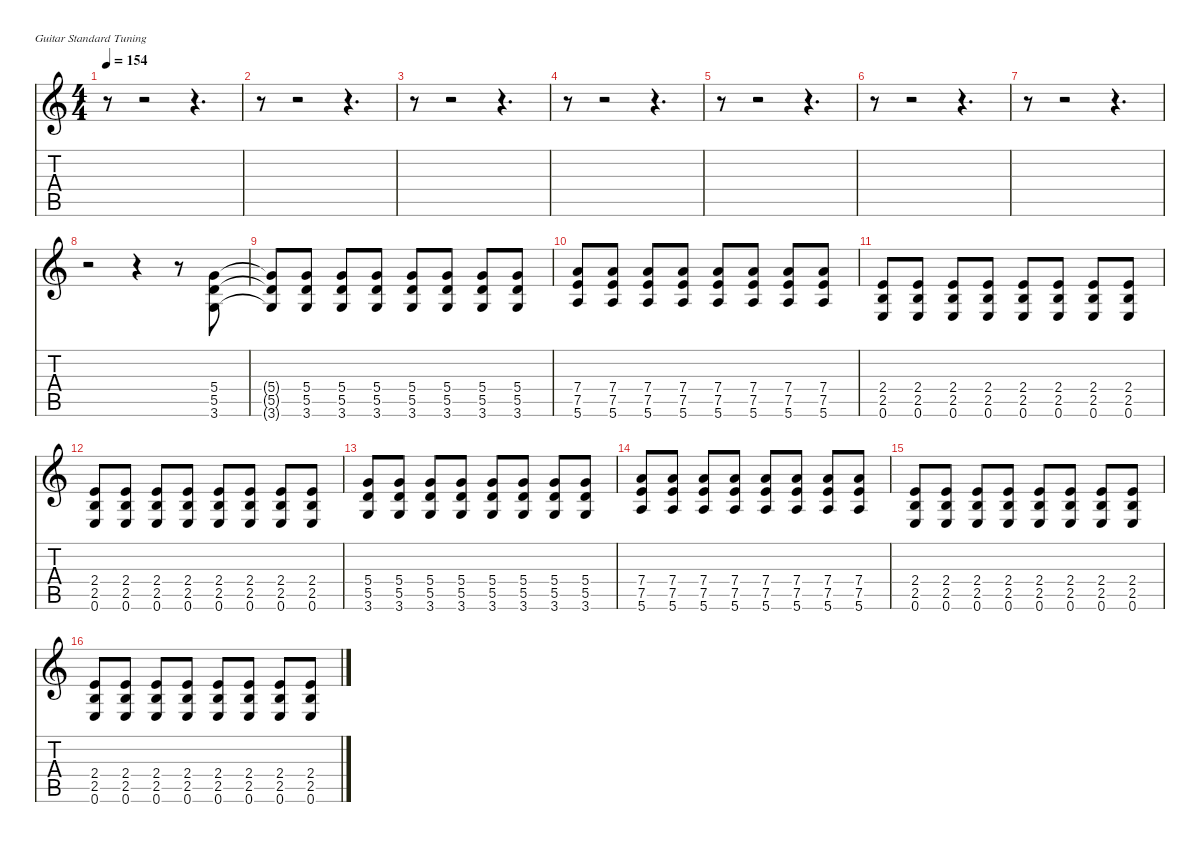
\defaultSystemsLayout 4
\hideDynamics
\bracketExtendMode nobrackets
\singleTrackTrackNamePolicy hidden
\multiTrackTrackNamePolicy hidden
\firstSystemTrackNameMode fullname
\firstSystemTrackNameOrientation horizontal
\otherSystemsTrackNameOrientation horizontal
\track ("Guitar 2" "dist.guit.") {instrument distortionguitar}
\staff {score tabs}
\tuning (E4 B3 G3 D3 A2 E2)
\ts (4 4)
\tempo 154
\clef g2
\ks c
r.8{dy f beam Down} r.2{beam Down} r.4{d beam Down} |
r.8{beam Down} r.2{beam Down} r.4{d beam Down} |
r.8{beam Down} r.2{beam Down} r.4{d beam Down} |
r.8{beam Down} r.2{beam Down} r.4{d beam Down} |
r.8{beam Down} r.2{beam Down} r.4{d beam Down} |
r.8{beam Down} r.2{beam Down} r.4{d beam Down} |
r.8{beam Down} r.2{beam Down} r.4{d beam Down} |
r.2{beam Down} r.4{beam Down} r.8{beam Down} (5.4 5.5 3.6).8{beam Up} |
(5.4{t} 5.5{t} 3.6{t}).8{beam Up} (5.4 5.5 3.6).8{beam Up} (5.4 5.5 3.6).8{beam Up} (5.4 5.5 3.6).8{beam Up} (5.4 5.5 3.6).8{beam Up} (5.4 5.5 3.6).8{beam Up} (5.4 5.5 3.6).8{beam Up} (5.4 5.5 3.6).8{beam Up} |
(7.4 7.5 5.6).8{beam Up} (7.4 7.5 5.6).8{beam Up} (7.4 7.5 5.6).8{beam Up} (7.4 7.5 5.6).8{beam Up} (7.4 7.5 5.6).8{beam Up} (7.4 7.5 5.6).8{beam Up} (7.4 7.5 5.6).8{beam Up} (7.4 7.5 5.6).8{beam Up} |
(2.4 2.5 0.6).8{beam Up} (2.4 2.5 0.6).8{beam Up} (2.4 2.5 0.6).8{beam Up} (2.4 2.5 0.6).8{beam Up} (2.4 2.5 0.6).8{beam Up} (2.4 2.5 0.6).8{beam Up} (2.4 2.5 0.6).8{beam Up} (2.4 2.5 0.6).8{beam Up} |
(2.4 2.5 0.6).8{beam Up} (2.4 2.5 0.6).8{beam Up} (2.4 2.5 0.6).8{beam Up} (2.4 2.5 0.6).8{beam Up} (2.4 2.5 0.6).8{beam Up} (2.4 2.5 0.6).8{beam Up} (2.4 2.5 0.6).8{beam Up} (2.4 2.5 0.6).8{beam Up} |
(5.4 5.5 3.6).8{beam Up} (5.4 5.5 3.6).8{beam Up} (5.4 5.5 3.6).8{beam Up} (5.4 5.5 3.6).8{beam Up} (5.4 5.5 3.6).8{beam Up} (5.4 5.5 3.6).8{beam Up} (5.4 5.5 3.6).8{beam Up} (5.4 5.5 3.6).8{beam Up} |
(7.4 7.5 5.6).8{beam Up} (7.4 7.5 5.6).8{beam Up} (7.4 7.5 5.6).8{beam Up} (7.4 7.5 5.6).8{beam Up} (7.4 7.5 5.6).8{beam Up} (7.4 7.5 5.6).8{beam Up} (7.4 7.5 5.6).8{beam Up} (7.4 7.5 5.6).8{beam Up} |
(2.4 2.5 0.6).8{beam Up} (2.4 2.5 0.6).8{beam Up} (2.4 2.5 0.6).8{beam Up} (2.4 2.5 0.6).8{beam Up} (2.4 2.5 0.6).8{beam Up} (2.4 2.5 0.6).8{beam Up} (2.4 2.5 0.6).8{beam Up} (2.4 2.5 0.6).8{beam Up} |
(2.4 2.5 0.6).8{beam Up} (2.4 2.5 0.6).8{beam Up} (2.4 2.5 0.6).8{beam Up} (2.4 2.5 0.6).8{beam Up} (2.4 2.5 0.6).8{beam Up} (2.4 2.5 0.6).8{beam Up} (2.4 2.5 0.6).8{beam Up} (2.4 2.5 0.6).8{beam Up}
